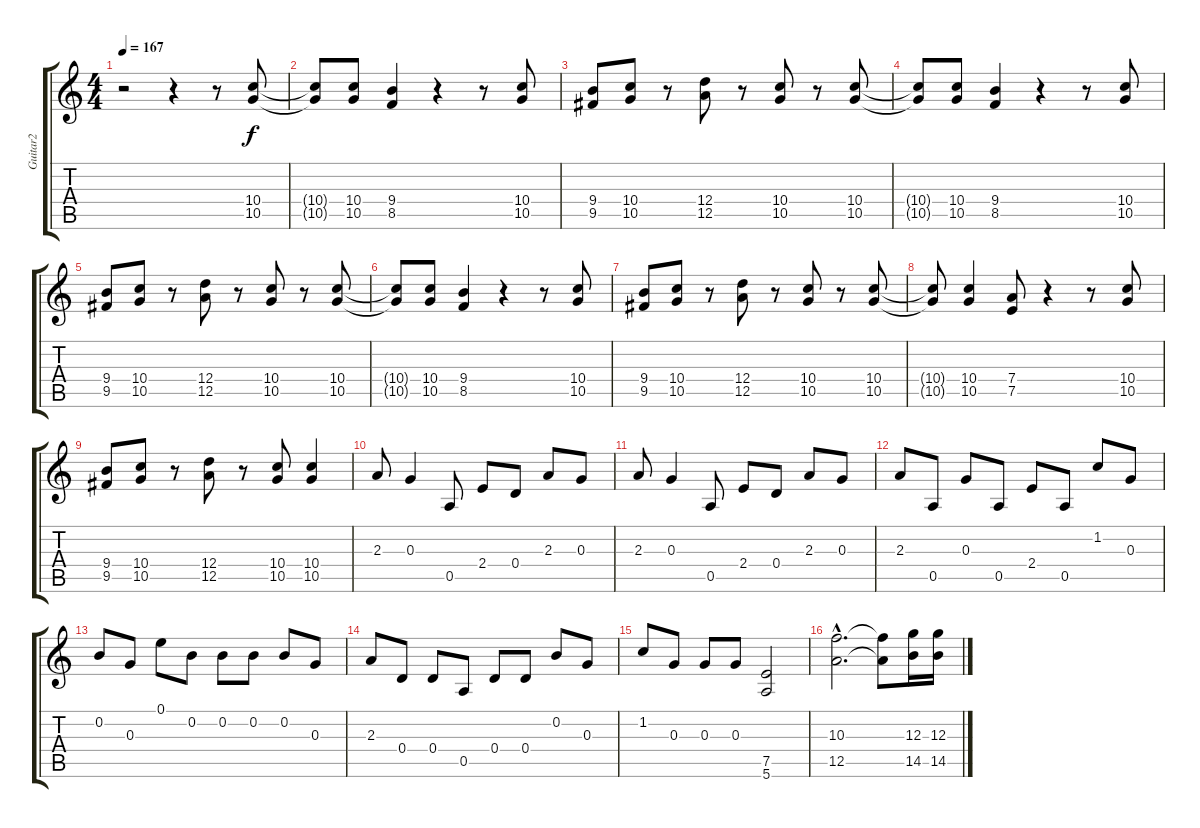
\track ("Guitar2" "Guitar2") {instrument distortionguitar}
\staff {score tabs}
\tuning (E4 B3 G3 D3 A2 E2) {hide}
\ts (4 4)
\tempo 167
\clef g2
\ks c
r.2{dy f instrument distortionguitar} r.4 r.8 (10.4 10.5).8 |
(10.4{t} 10.5{t}).8 (10.4 10.5).8 (9.4 8.5).4 r.4 r.8 (10.4 10.5).8 |
(9.4 9.5).8 (10.4 10.5).8 r.8 (12.4 12.5).8 r.8 (10.4 10.5).8 r.8 (10.4 10.5).8 |
(10.4{t} 10.5{t}).8 (10.4 10.5).8 (9.4 8.5).4 r.4 r.8 (10.4 10.5).8 |
(9.4 9.5).8 (10.4 10.5).8 r.8 (12.4 12.5).8 r.8 (10.4 10.5).8 r.8 (10.4 10.5).8 |
(10.4{t} 10.5{t}).8 (10.4 10.5).8 (9.4 8.5).4 r.4 r.8 (10.4 10.5).8 |
(9.4 9.5).8 (10.4 10.5).8 r.8 (12.4 12.5).8 r.8 (10.4 10.5).8 r.8 (10.4 10.5).8 |
(10.4{t} 10.5{t}).8 (10.4 10.5).4 (7.4 7.5).8 r.4 r.8 (10.4 10.5).8 |
(9.4 9.5).8 (10.4 10.5).8 r.8 (12.4 12.5).8 r.8 (10.4 10.5).8 (10.4 10.5).4 |
2.3.8 0.3.4 0.5.8 2.4.8 0.4.8 2.3.8 0.3.8 |
2.3.8 0.3.4 0.5.8 2.4.8 0.4.8 2.3.8 0.3.8 |
2.3.8 0.5.8 0.3.8 0.5.8 2.4.8 0.5.8 1.2.8 0.3.8 |
0.2.8 0.3.8 0.1.8 0.2.8 0.2.8 0.2.8 0.2.8 0.3.8 |
2.3.8 0.4.8 0.4.8 0.5.8 0.4.8 0.4.8 0.2.8 0.3.8 |
1.2.8 0.3.8 0.3.8 0.3.8 (7.5 5.6).2 |
(10.3{hac} 12.5{hac}).2{d} (10.3{t} 12.5{t}).8 (12.3 14.5).16 (12.3 14.5).16
